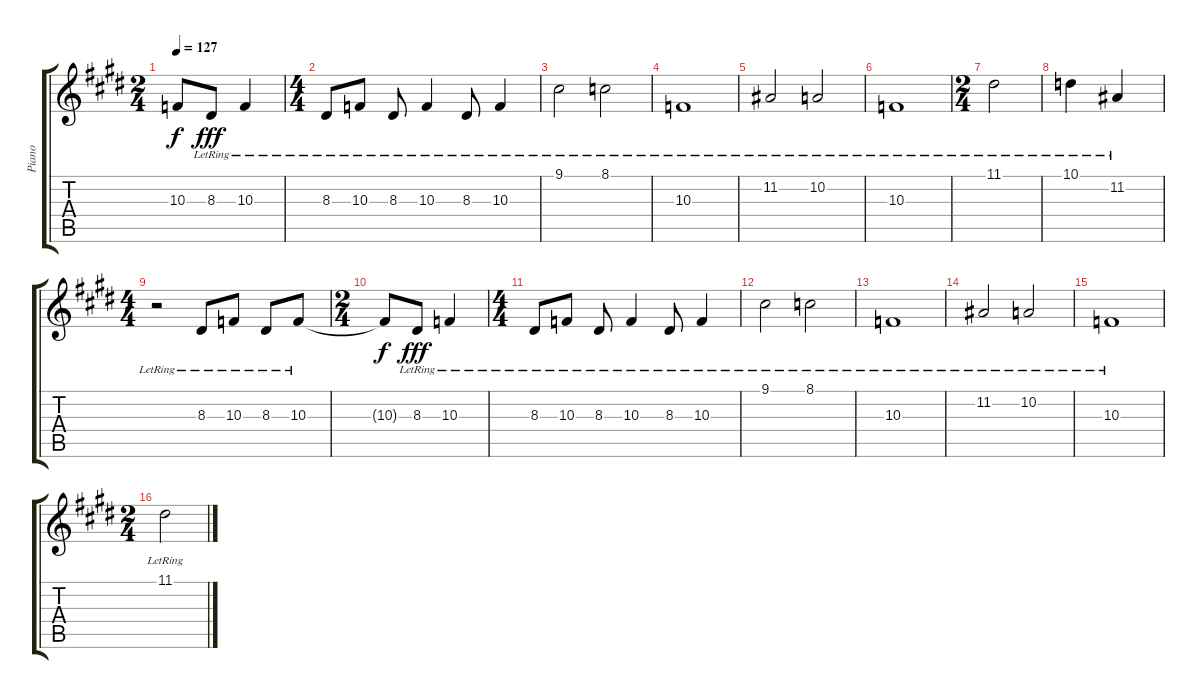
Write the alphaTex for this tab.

\track ("Piano" "Piano") {instrument electricgrandpiano}
\staff {score tabs}
\tuning (E4 B3 G3 D3 A2 E2) {hide}
\ts (2 4)
\tempo 127
\clef g2
\ks e
10.3{t}.8{dy f} 8.3{lr}.8{dy fff} 10.3{lr}.4 |
\ts (4 4)
8.3{lr}.8 10.3{lr}.8 8.3{lr}.8 10.3{lr}.4 8.3{lr}.8 10.3{lr}.4 |
9.1{lr}.2 8.1{lr}.2 |
10.3{lr}.1 |
11.2{lr}.2 10.2{lr}.2 |
10.3{lr}.1 |
\ts (2 4)
11.1{lr}.2 |
10.1{lr}.4 11.2{lr}.4 |
\ts (4 4)
r.2 8.3{lr}.8 10.3{lr}.8 8.3{lr}.8 10.3{lr}.8 |
\ts (2 4)
10.3{t}.8{dy f} 8.3{lr}.8{dy fff} 10.3{lr}.4 |
\ts (4 4)
8.3{lr}.8 10.3{lr}.8 8.3{lr}.8 10.3{lr}.4 8.3{lr}.8 10.3{lr}.4 |
9.1{lr}.2 8.1{lr}.2 |
10.3{lr}.1 |
11.2{lr}.2 10.2{lr}.2 |
10.3{lr}.1 |
\ts (2 4)
11.1{lr}.2
